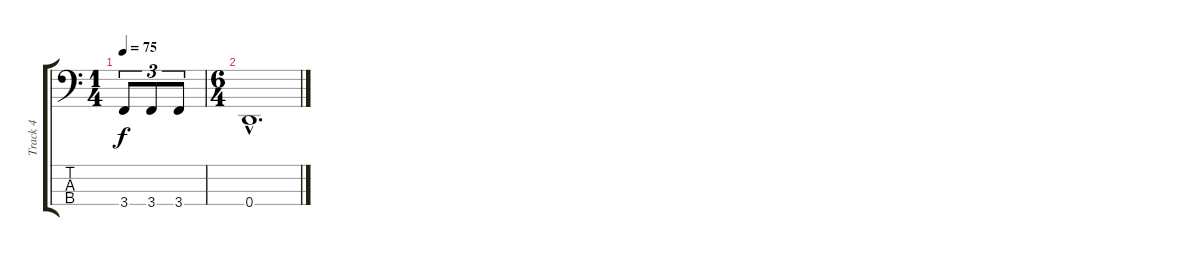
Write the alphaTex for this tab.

\track ("Track 4" "Track 4") {instrument electricbasspick}
\staff {score tabs}
\tuning (G2 D2 A1 D1) {hide}
\ts (1 4)
\tempo 70
\tempo 75
\clef f4
\ks c
3.4.8{tu (3 2) dy f} 3.4.8{tu (3 2)} 3.4.8{tu (3 2)} |
\ts (6 4)
0.4{hac}.1{d}
